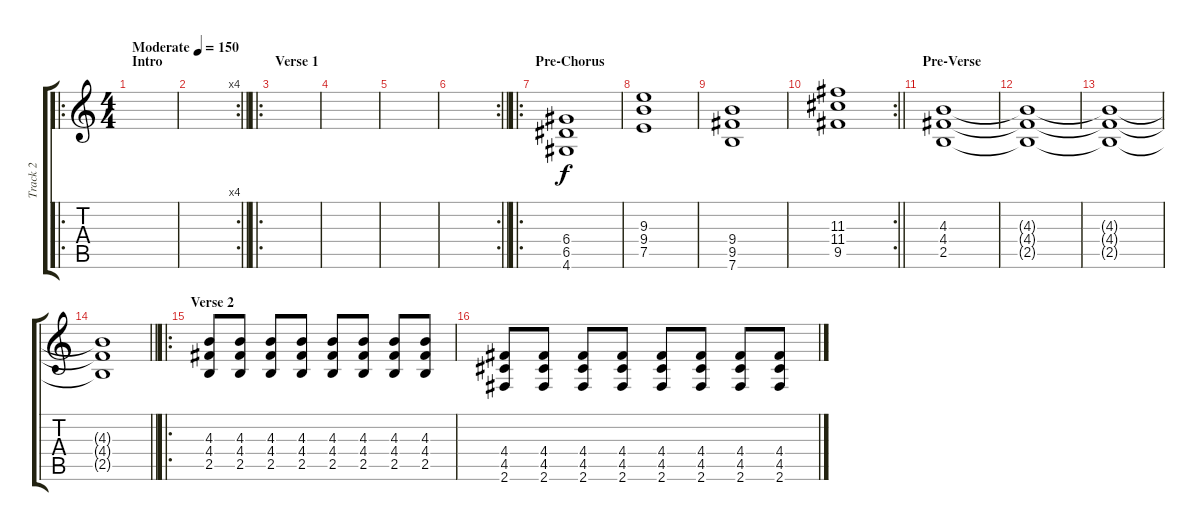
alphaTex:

\track ("Track 2" "Track 2") {instrument distortionguitar}
\staff {score tabs}
\tuning (E4 B3 G3 D3 A2 E2) {hide}
\ro
\ts (4 4)
\section ("" "Intro")
\tempo (150 "Moderate")
\clef g2
\ks c
|
\rc 4
\barLineRight lightlight
|
\ro
\section ("" "Verse 1")
|
|
|
\rc 2
\barLineRight lightlight
|
\ro
\section ("" "Pre-Chorus")
(6.4 6.5 4.6).1 |
(9.3 9.4 7.5).1 |
(9.4 9.5 7.6).1 |
\rc 2
\barLineRight lightlight
(11.3 11.4 9.5).1 |
\section ("" "Pre-Verse")
(4.3 4.4 2.5).1 |
(4.3{t} 4.4{t} 2.5{t}).1 |
(4.3{t} 4.4{t} 2.5{t}).1 |
\barLineRight lightlight
(4.3{t} 4.4{t} 2.5{t}).1 |
\ro
\section ("" "Verse 2")
(4.3 4.4 2.5).8 (4.3 4.4 2.5).8 (4.3 4.4 2.5).8 (4.3 4.4 2.5).8 (4.3 4.4 2.5).8 (4.3 4.4 2.5).8 (4.3 4.4 2.5).8 (4.3 4.4 2.5).8 |
(4.4 4.5 2.6).8 (4.4 4.5 2.6).8 (4.4 4.5 2.6).8 (4.4 4.5 2.6).8 (4.4 4.5 2.6).8 (4.4 4.5 2.6).8 (4.4 4.5 2.6).8 (4.4 4.5 2.6).8
